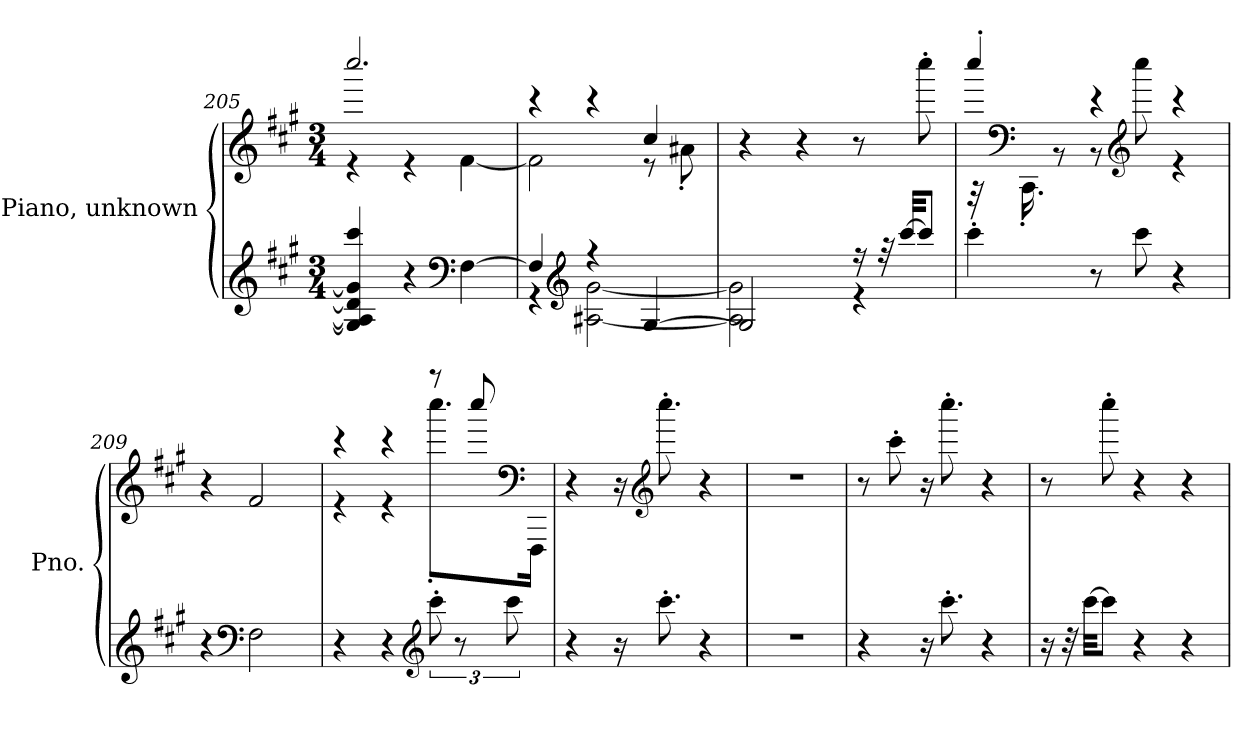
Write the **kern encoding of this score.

**kern	**kern
*part1	*part1
*staff2	*staff1
*I"Piano, unknown	*
*I'Pno.	*
*clefG2	*clefG2
*k[f#c#g#]	*k[f#c#g#]
*M3/4	*M3/4
=205	=205
*	*^
4G#/] 4A/] 4d#/] 4g#/] 4ccc#/	2.cccc#/	4r
4r	.	4r
*clefF4	*	*
[4F#\	.	[4f#\
=206	=206	=206
*^	*	*
4F#/]	4r	4r	2f#\]
*clefG2	*	*	*
4r	[2A#X\ [2g#\	4r	.
[4G#/	.	4cc#/	8r
.	.	.	8a#X'\
*	*	*v	*v
=207	=207	=207
2G#/]	2A#\] 2g#\]	4r
.	.	4r
16r	4r	8r
32r	.	.
[32ccc#/KKL	.	.
8ccc#/J]	.	8cccc#'\
*v	*v	*
!!LO:LB:g=z
=208	=208
*	*^
4ccc#'\	4cccc#'/	32r
*	*clefF4	*
.	.	16.CC#'\
.	.	8r
8r	4r	8r
*	*clefG2	*
8ccc#\	.	8cccc#\
4r	4r	4r
*	*v	*v
=209	=209
4r	4r
*clefF4	*
2F#\	2f#/
=210	=210
*	*^
4r	4r	4r
4r	4r	4r
*clefG2	*	*
12ccc#'\	8r	8.cccc#'\L
12r	.	.
.	8cccc#/	.
12ccc#\	.	.
*	*clefF4	*
.	.	16FFF#\Jk
*	*v	*v
=211	=211
4r	4r
16r	16r
*	*clefG2
8.ccc#'\	8.cccc#'\
4r	4r
=212	=212
2.r	2.r
=213	=213
4r	8r
.	8ccc#'\
16r	16r
8.ccc#'\	8.cccc#'\
4r	4r
!!LO:LB:g=z
=214	=214
16r	8r
32r	.
[32ccc#\KKL	.
8ccc#\J]	8cccc#'\
4r	4r
4r	4r
=	=
*-	*-
